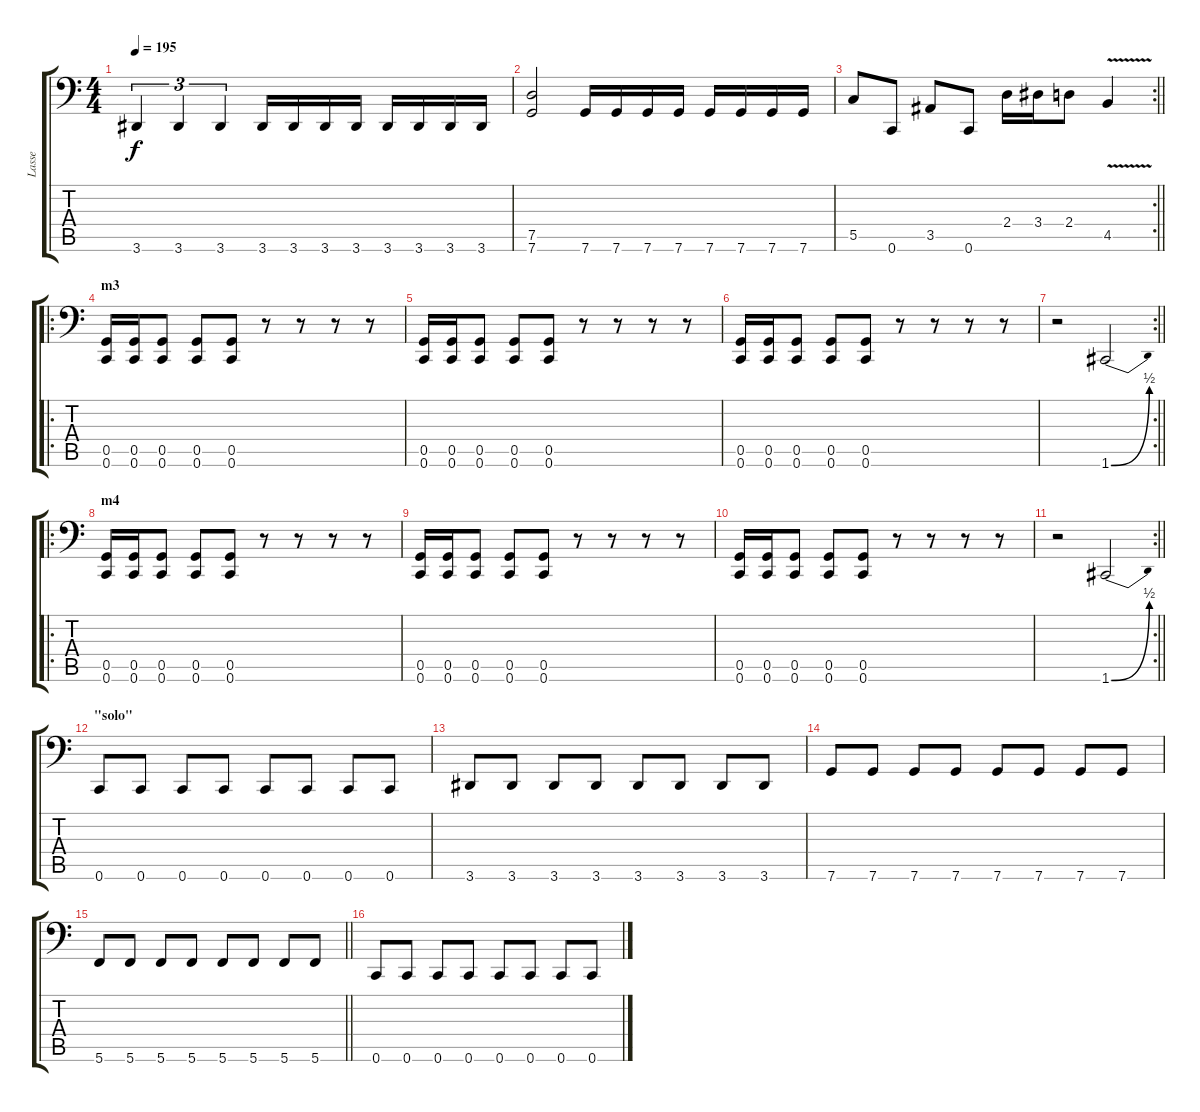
\track ("Lasse" "Lasse") {instrument electricbasspick}
\staff {score tabs}
\tuning (D3 A2 F2 C2 G1 C1) {hide}
\ts (4 4)
\tempo 195
\clef f4
\ks c
3.6.4{tu (3 2) dy f} 3.6.4{tu (3 2)} 3.6.4{tu (3 2)} 3.6.16 3.6.16 3.6.16 3.6.16 3.6.16 3.6.16 3.6.16 3.6.16 |
(7.5 7.6).2 7.6.16 7.6.16 7.6.16 7.6.16 7.6.16 7.6.16 7.6.16 7.6.16 |
\rc 2
\barLineRight lightlight
5.5.8 0.6.8 3.5.8 0.6.8 2.4.16 3.4.16 2.4.8 4.5{v}.4 |
\ro
\section ("" "m3")
(0.5 0.6).16 (0.5 0.6).16 (0.5 0.6).8 (0.5 0.6).8 (0.5 0.6).8 r.8 r.8 r.8 r.8 |
(0.5 0.6).16 (0.5 0.6).16 (0.5 0.6).8 (0.5 0.6).8 (0.5 0.6).8 r.8 r.8 r.8 r.8 |
(0.5 0.6).16 (0.5 0.6).16 (0.5 0.6).8 (0.5 0.6).8 (0.5 0.6).8 r.8 r.8 r.8 r.8 |
\rc 2
\barLineRight lightlight
r.2 1.6{be (bend 0 0 60 2)}.2 |
\ro
\section ("" "m4")
(0.5 0.6).16 (0.5 0.6).16 (0.5 0.6).8 (0.5 0.6).8 (0.5 0.6).8 r.8 r.8 r.8 r.8 |
(0.5 0.6).16 (0.5 0.6).16 (0.5 0.6).8 (0.5 0.6).8 (0.5 0.6).8 r.8 r.8 r.8 r.8 |
(0.5 0.6).16 (0.5 0.6).16 (0.5 0.6).8 (0.5 0.6).8 (0.5 0.6).8 r.8 r.8 r.8 r.8 |
\rc 2
\barLineRight lightlight
r.2 1.6{be (bend 0 0 60 2)}.2 |
\section ("" "\"solo\"")
0.6.8 0.6.8 0.6.8 0.6.8 0.6.8 0.6.8 0.6.8 0.6.8 |
3.6.8 3.6.8 3.6.8 3.6.8 3.6.8 3.6.8 3.6.8 3.6.8 |
7.6.8 7.6.8 7.6.8 7.6.8 7.6.8 7.6.8 7.6.8 7.6.8 |
\barLineRight lightlight
5.6.8 5.6.8 5.6.8 5.6.8 5.6.8 5.6.8 5.6.8 5.6.8 |
0.6.8 0.6.8 0.6.8 0.6.8 0.6.8 0.6.8 0.6.8 0.6.8
